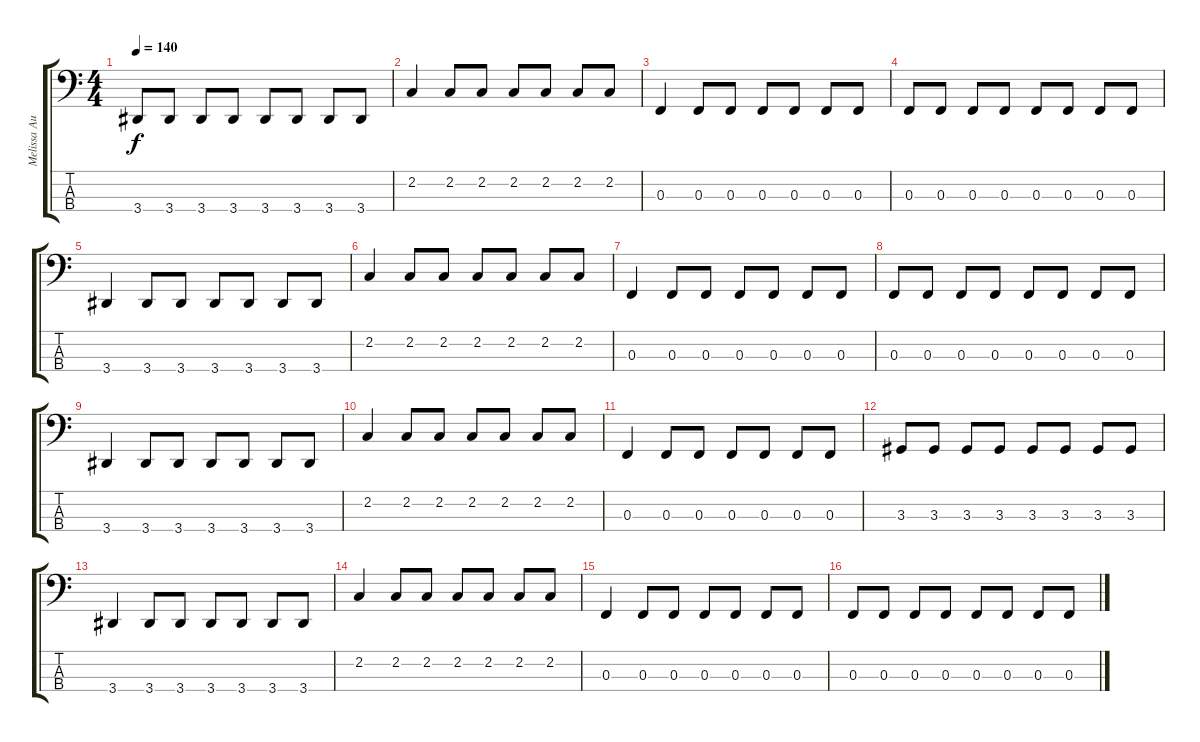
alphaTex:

\track ("Melissa Auf Der Maur" "Melissa Au") {instrument electricbasspick}
\staff {score tabs}
\tuning (Eb2 Bb1 F1 C1) {hide}
\ts (4 4)
\tempo 140
\clef f4
\ks c
3.4{t}.8{dy f} 3.4.8 3.4.8 3.4.8 3.4.8 3.4.8 3.4.8 3.4.8 |
2.2.4 2.2.8 2.2.8 2.2.8 2.2.8 2.2.8 2.2.8 |
0.3.4 0.3.8 0.3.8 0.3.8 0.3.8 0.3.8 0.3.8 |
0.3.8 0.3.8 0.3.8 0.3.8 0.3.8 0.3.8 0.3.8 0.3.8 |
3.4.4 3.4.8 3.4.8 3.4.8 3.4.8 3.4.8 3.4.8 |
2.2.4 2.2.8 2.2.8 2.2.8 2.2.8 2.2.8 2.2.8 |
0.3.4 0.3.8 0.3.8 0.3.8 0.3.8 0.3.8 0.3.8 |
0.3.8 0.3.8 0.3.8 0.3.8 0.3.8 0.3.8 0.3.8 0.3.8 |
3.4.4 3.4.8 3.4.8 3.4.8 3.4.8 3.4.8 3.4.8 |
2.2.4 2.2.8 2.2.8 2.2.8 2.2.8 2.2.8 2.2.8 |
0.3.4 0.3.8 0.3.8 0.3.8 0.3.8 0.3.8 0.3.8 |
3.3.8 3.3.8 3.3.8 3.3.8 3.3.8 3.3.8 3.3.8 3.3.8 |
3.4.4 3.4.8 3.4.8 3.4.8 3.4.8 3.4.8 3.4.8 |
2.2.4 2.2.8 2.2.8 2.2.8 2.2.8 2.2.8 2.2.8 |
0.3.4 0.3.8 0.3.8 0.3.8 0.3.8 0.3.8 0.3.8 |
0.3.8 0.3.8 0.3.8 0.3.8 0.3.8 0.3.8 0.3.8 0.3.8
